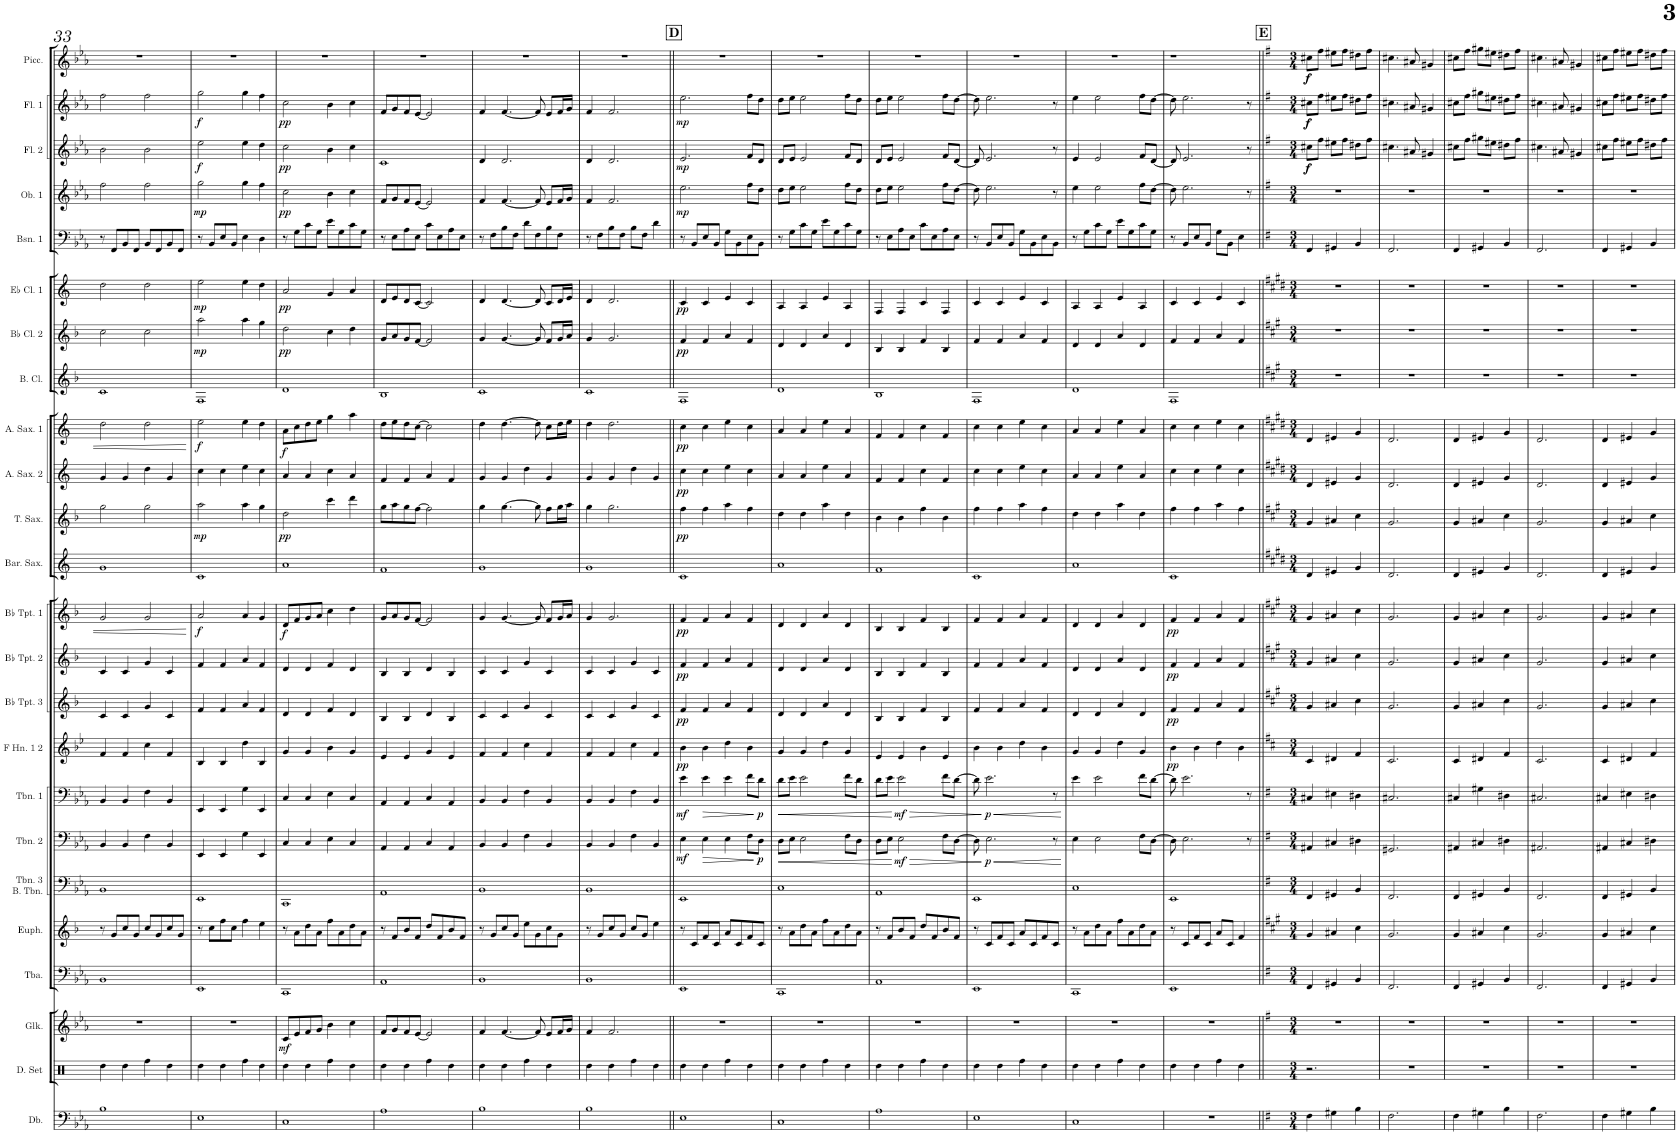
**kern	**kern	**kern	**dynam	**kern	**kern	**kern	**kern	**dynam	**kern	**dynam	**kern	**dynam	**kern	**dynam	**kern	**dynam	**kern	**dynam	**kern	**kern	**dynam	**kern	**dynam	**kern	**dynam	**kern	**kern	**dynam	**kern	**dynam	**kern	**kern	**dynam	**kern	**dynam	**kern	**dynam	**kern	**dynam
*part24	*part23	*part22	*part22	*part21	*part20	*part19	*part18	*part18	*part17	*part17	*part16	*part16	*part15	*part15	*part14	*part14	*part13	*part13	*part12	*part11	*part11	*part10	*part10	*part9	*part9	*part8	*part7	*part7	*part6	*part6	*part5	*part4	*part4	*part3	*part3	*part2	*part2	*part1	*part1
*staff24	*staff23	*staff22	*staff22	*staff21	*staff20	*staff19	*staff18	*staff18	*staff17	*staff17	*staff16	*staff16	*staff15	*staff15	*staff14	*staff14	*staff13	*staff13	*staff12	*staff11	*staff11	*staff10	*staff10	*staff9	*staff9	*staff8	*staff7	*staff7	*staff6	*staff6	*staff5	*staff4	*staff4	*staff3	*staff3	*staff2	*staff2	*staff1	*staff1
*I"Double Bass	*I"Drumset	*I"Glockenspiel	*	*I"Tuba	*I"Euphonium	*I"Trombone 3 &amp; Bass Trombone	*I"Trombone 2	*	*I"Trombone 1	*	*I"F Horn 1 &amp; 2	*	*I"Bb Trumpet 3	*	*I"Bb Trumpet 2	*	*I"Bb Trumpet 1	*	*I"Baritone Saxophone	*I"Tenor Saxophone	*	*I"Alto Saxophone 2	*	*I"Alto Saxophone 1	*	*I"Bass Clarinet	*I"Bb Clarinet 2	*	*I"Eb Clarinet 1	*	*I"Bassoon 1	*I"Oboe 1	*	*I"Flute 2	*	*I"Flute 1	*	*I"Piccolo	*
*I'Db.	*I'D. Set	*I'Glk.	*	*I'Tba.	*I'Euph.	*I'Tbn. 3 B. Tbn.	*I'Tbn. 2	*	*I'Tbn. 1	*	*I'F Hn. 1 2	*	*I'Bb Tpt. 3	*	*I'Bb Tpt. 2	*	*I'Bb Tpt. 1	*	*I'Bar. Sax.	*I'T. Sax.	*	*I'A. Sax. 2	*	*I'A. Sax. 1	*	*I'B. Cl.	*I'Bb Cl. 2	*	*I'Eb Cl. 1	*	*I'Bsn. 1	*I'Ob. 1	*	*I'Fl. 2	*	*I'Fl. 1	*	*I'Picc.	*
!!LO:PB:g=z
*clefF4	*clefX	*clefG2	*	*clefF4	*clefG2	*clefF4	*clefF4	*	*clefF4	*	*clefG2	*	*clefG2	*	*clefG2	*	*clefG2	*	*clefG2	*clefG2	*	*clefG2	*	*clefG2	*	*clefG2	*clefG2	*	*clefG2	*	*clefF4	*clefG2	*	*clefG2	*	*clefG2	*	*clefG2	*
*Trd7c12	*	*Trd-14c-24	*	*	*Trd8c14	*	*	*	*	*	*Trd4c7	*	*Trd1c2	*	*Trd1c2	*	*Trd1c2	*	*Trd12c21	*Trd8c14	*	*Trd5c9	*	*Trd5c9	*	*Trd8c14	*Trd1c2	*	*Trd-2c-3	*	*	*	*	*	*	*	*	*Trd-7c-12	*
*k[b-e-a-]	*k[]	*k[b-e-a-]	*	*k[b-e-a-]	*k[b-]	*k[b-e-a-]	*k[b-e-a-]	*	*k[b-e-a-]	*	*k[b-e-]	*	*k[b-]	*	*k[b-]	*	*k[b-]	*	*k[]	*k[b-]	*	*k[]	*	*k[]	*	*k[b-]	*k[b-]	*	*k[]	*	*k[b-e-a-]	*k[b-e-a-]	*	*k[b-e-a-]	*	*k[b-e-a-]	*	*k[b-e-a-]	*
*M4/4	*M4/4	*M4/4	*	*M4/4	*M4/4	*M4/4	*M4/4	*	*M4/4	*	*M4/4	*	*M4/4	*	*M4/4	*	*M4/4	*	*M4/4	*M4/4	*	*M4/4	*	*M4/4	*	*M4/4	*M4/4	*	*M4/4	*	*M4/4	*M4/4	*	*M4/4	*	*M4/4	*	*M4/4	*
=33	=33	=33	=33	=33	=33	=33	=33	=33	=33	=33	=33	=33	=33	=33	=33	=33	=33	=33	=33	=33	=33	=33	=33	=33	=33	=33	=33	=33	=33	=33	=33	=33	=33	=33	=33	=33	=33	=33	=33
1B-	4Rdd\	1r	.	1BB-	8r	1BB-	4BB-/	.	4BB-/	.	4f/	.	4c/	.	4c/	.	2g/	.	1g	2gg\	.	4g/	.	2dd\	.	1c	2cc\	.	2dd\	.	8r	2ff\	.	2b-\	.	2ff\	.	1r	.
.	.	.	.	.	8g/L	.	.	.	.	.	.	.	.	.	.	.	.	.	.	.	.	.	.	.	.	.	.	.	.	.	8FF/L	.	.	.	.	.	.	.	.
.	4Rdd\	.	.	.	8cc/	.	4BB-/	.	4BB-/	.	4f/	.	4c/	.	4c/	.	.	.	.	.	.	4g/	.	.	.	.	.	.	.	.	8BB-/	.	.	.	.	.	.	.	.
.	.	.	.	.	8g/J	.	.	.	.	.	.	.	.	.	.	.	.	.	.	.	.	.	.	.	.	.	.	.	.	.	8FF/J	.	.	.	.	.	.	.	.
.	4Rff\	.	.	.	8cc/L	.	4F\	.	4F\	.	4cc\	.	4g/	.	4g/	.	2g/	.	.	2gg\	.	4dd\	.	2dd\	.	.	2cc\	.	2dd\	.	8BB-/L	2ff\	.	2b-\	.	2ff\	.	.	.
.	.	.	.	.	8g/	.	.	.	.	.	.	.	.	.	.	.	.	.	.	.	.	.	.	.	.	.	.	.	.	.	8FF/	.	.	.	.	.	.	.	.
.	4Rdd\	.	.	.	8cc/	.	4BB-/	.	4BB-/	.	4f/	.	4c/	.	4c/	.	.	.	.	.	.	4g/	.	.	.	.	.	.	.	.	8BB-/	.	.	.	.	.	.	.	.
.	.	.	.	.	8g/J	.	.	.	.	.	.	.	.	.	.	.	.	.	.	.	.	.	.	.	.	.	.	.	.	.	8FF/J	.	.	.	.	.	.	.	.
=34	=34	=34	=34	=34	=34	=34	=34	=34	=34	=34	=34	=34	=34	=34	=34	=34	=34	=34	=34	=34	=34	=34	=34	=34	=34	=34	=34	=34	=34	=34	=34	=34	=34	=34	=34	=34	=34	=34	=34
!	!	!	!	!	!	!	!	!	!	!	!	!	!	!	!	!	!	!LO:DY:b	!	!	!LO:DY:b	!	!	!	!LO:DY:b	!	!	!LO:DY:b	!	!LO:DY:b	!	!	!LO:DY:b	!	!LO:DY:b	!	!LO:DY:b	!	!
1E-	4Rdd\	1r	.	1EE-	8r	1EE-	4EE-/	.	4EE-/	.	4B-/	.	4f/	.	4f/	.	2a/	f	1c	2aa\	mp	4cc\	.	2ee\	f	1F	2aa\	mp	2ee\	mp	8r	2gg\	mp	2ee-\	f	2gg\	f	1r	.
.	.	.	.	.	8cc\L	.	.	.	.	.	.	.	.	.	.	.	.	.	.	.	.	.	.	.	.	.	.	.	.	.	8BB-/L	.	.	.	.	.	.	.	.
.	4Rdd\	.	.	.	8ff\	.	4EE-/	.	4EE-/	.	4B-/	.	4f/	.	4f/	.	.	.	.	.	.	4cc\	.	.	.	.	.	.	.	.	8E-/	.	.	.	.	.	.	.	.
.	.	.	.	.	8cc\J	.	.	.	.	.	.	.	.	.	.	.	.	.	.	.	.	.	.	.	.	.	.	.	.	.	8BB-/J	.	.	.	.	.	.	.	.
.	4Rff\	.	.	.	4ff\	.	4G\	.	4G\	.	4dd\	.	4a/	.	4a/	.	4a/	.	.	4aa\	.	4ee\	.	4ee\	.	.	4aa\	.	4ee\	.	4E-\	4gg\	.	4ee-\	.	4gg\	.	.	.
.	4Rdd\	.	.	.	4ee\	.	4EE-/	.	4EE-/	.	4B-/	.	4f/	.	4f/	.	4g/	.	.	4gg\	.	4cc\	.	4dd\	.	.	4gg\	.	4dd\	.	4D\	4ff\	.	4dd\	.	4ff\	.	.	.
=35	=35	=35	=35	=35	=35	=35	=35	=35	=35	=35	=35	=35	=35	=35	=35	=35	=35	=35	=35	=35	=35	=35	=35	=35	=35	=35	=35	=35	=35	=35	=35	=35	=35	=35	=35	=35	=35	=35	=35
!	!	!	!LO:DY:b	!	!	!	!	!	!	!	!	!	!	!	!	!	!	!LO:DY:b	!	!	!LO:DY:b	!	!	!	!LO:DY:b	!	!	!LO:DY:b	!	!LO:DY:b	!	!	!LO:DY:b	!	!LO:DY:b	!	!LO:DY:b	!	!
1C	4Rdd\	8c/L	mf	1CC	8r	1CC	4C/	.	4C/	.	4g/	.	4d/	.	4d/	.	8d/L	f	1a	2dd\	pp	4a/	.	8a\L	f	1d	2dd\	pp	2a/	pp	8r	2cc\	pp	2cc\	pp	2cc\	pp	1r	.
.	.	8e-/	.	.	8a\L	.	.	.	.	.	.	.	.	.	.	.	8f/	.	.	.	.	.	.	8cc\	.	.	.	.	.	.	8G\L	.	.	.	.	.	.	.	.
.	4Rdd\	8f/	.	.	8dd\	.	4C/	.	4C/	.	4g/	.	4d/	.	4d/	.	8g/	.	.	.	.	4a/	.	8dd\	.	.	.	.	.	.	8c\	.	.	.	.	.	.	.	.
.	.	8g/J	.	.	8a\J	.	.	.	.	.	.	.	.	.	.	.	8a/J	.	.	.	.	.	.	8ee\J	.	.	.	.	.	.	8G\J	.	.	.	.	.	.	.	.
.	4Rff\	4b-\	.	.	8ff\L	.	4E-\	.	4E-\	.	4b-\	.	4f/	.	4f/	.	4cc\	.	.	4ccc\	.	4cc\	.	4gg\	.	.	4cc\	.	4g/	.	8e-\L	4b-\	.	4b-\	.	4b-\	.	.	.
.	.	.	.	.	8a\	.	.	.	.	.	.	.	.	.	.	.	.	.	.	.	.	.	.	.	.	.	.	.	.	.	8G\	.	.	.	.	.	.	.	.
.	4Rdd\	4cc\	.	.	8dd\	.	4C/	.	4C/	.	4g/	.	4d/	.	4d/	.	4dd\	.	.	4ddd\	.	4a/	.	4aa\	.	.	4dd\	.	4a/	.	8c\	4cc\	.	4cc\	.	4cc\	.	.	.
.	.	.	.	.	8a\J	.	.	.	.	.	.	.	.	.	.	.	.	.	.	.	.	.	.	.	.	.	.	.	.	.	8G\J	.	.	.	.	.	.	.	.
=36	=36	=36	=36	=36	=36	=36	=36	=36	=36	=36	=36	=36	=36	=36	=36	=36	=36	=36	=36	=36	=36	=36	=36	=36	=36	=36	=36	=36	=36	=36	=36	=36	=36	=36	=36	=36	=36	=36	=36
1A-	4Rdd\	8f/L	.	1AA-	8r	1AA-	4AA-/	.	4AA-/	.	4e-/	.	4B-/	.	4B-/	.	8g/L	.	1f	8gg\L	.	4f/	.	8dd\L	.	1B-	8g/L	.	8d/L	.	8r	8f/L	.	1c	.	8f/L	.	1r	.
.	.	8g/	.	.	8f/L	.	.	.	.	.	.	.	.	.	.	.	8a/	.	.	8aa\	.	.	.	8ee\	.	.	8a/	.	8e/	.	8E-\L	8g/	.	.	.	8g/	.	.	.
.	4Rdd\	8f/	.	.	8b-/	.	4AA-/	.	4AA-/	.	4e-/	.	4B-/	.	4B-/	.	8g/	.	.	8gg\	.	4f/	.	8dd\	.	.	8g/	.	8d/	.	8A-\	8f/	.	.	.	8f/	.	.	.
.	.	[8e-/J	.	.	8f/J	.	.	.	.	.	.	.	.	.	.	.	[8f/J	.	.	[8ff\J	.	.	.	[8cc\J	.	.	[8f/J	.	[8c/J	.	8E-\J	[8e-/J	.	.	.	[8e-/J	.	.	.
.	4Rff\	2e-/]	.	.	8dd/L	.	4C/	.	4C/	.	4g/	.	4d/	.	4d/	.	2f/]	.	.	2ff\]	.	4a/	.	2cc\]	.	.	2f/]	.	2c/]	.	8c\L	2e-/]	.	.	.	2e-/]	.	.	.
.	.	.	.	.	8f/	.	.	.	.	.	.	.	.	.	.	.	.	.	.	.	.	.	.	.	.	.	.	.	.	.	8E-\	.	.	.	.	.	.	.	.
.	4Rdd\	.	.	.	8b-/	.	4AA-/	.	4AA-/	.	4e-/	.	4B-/	.	4B-/	.	.	.	.	.	.	4f/	.	.	.	.	.	.	.	.	8A-\	.	.	.	.	.	.	.	.
.	.	.	.	.	8f/J	.	.	.	.	.	.	.	.	.	.	.	.	.	.	.	.	.	.	.	.	.	.	.	.	.	8E-\J	.	.	.	.	.	.	.	.
=37	=37	=37	=37	=37	=37	=37	=37	=37	=37	=37	=37	=37	=37	=37	=37	=37	=37	=37	=37	=37	=37	=37	=37	=37	=37	=37	=37	=37	=37	=37	=37	=37	=37	=37	=37	=37	=37	=37	=37
1B-	4Rdd\	4f/	.	1BB-	8r	1BB-	4BB-/	.	4BB-/	.	4f/	.	4c/	.	4c/	.	4g/	.	1g	4gg\	.	4g/	.	4dd\	.	1c	4g/	.	4d/	.	8r	4f/	.	4d/	.	4f/	.	1r	.
.	.	.	.	.	8g/L	.	.	.	.	.	.	.	.	.	.	.	.	.	.	.	.	.	.	.	.	.	.	.	.	.	8F\L	.	.	.	.	.	.	.	.
.	4Rdd\	[4.f/	.	.	8cc/	.	4BB-/	.	4BB-/	.	4f/	.	4c/	.	4c/	.	[4.g/	.	.	[4.gg\	.	4g/	.	[4.dd\	.	.	[4.g/	.	[4.d/	.	8B-\	[4.f/	.	2.d/	.	[4.f/	.	.	.
.	.	.	.	.	8g/J	.	.	.	.	.	.	.	.	.	.	.	.	.	.	.	.	.	.	.	.	.	.	.	.	.	8F\J	.	.	.	.	.	.	.	.
.	4Rff\	.	.	.	8ee\L	.	4F\	.	4F\	.	4cc\	.	4g/	.	4g/	.	.	.	.	.	.	4dd\	.	.	.	.	.	.	.	.	8d\L	.	.	.	.	.	.	.	.
.	.	8f/]	.	.	8g\	.	.	.	.	.	.	.	.	.	.	.	8g/]	.	.	8gg\]	.	.	.	8dd\]	.	.	8g/]	.	8d/]	.	8F\	8f/]	.	.	.	8f/]	.	.	.
.	4Rdd\	8e-/L	.	.	8cc\	.	4BB-/	.	4BB-/	.	4f/	.	4c/	.	4c/	.	8f/L	.	.	8ff\L	.	4g/	.	8cc\L	.	.	8f/L	.	8c/L	.	8B-\	8e-/L	.	.	.	8e-/L	.	.	.
.	.	16f/L	.	.	8g\J	.	.	.	.	.	.	.	.	.	.	.	16g/L	.	.	16gg\L	.	.	.	16dd\L	.	.	16g/L	.	16d/L	.	8F\J	16f/L	.	.	.	16f/L	.	.	.
.	.	16g/JJ	.	.	.	.	.	.	.	.	.	.	.	.	.	.	16a/JJ	.	.	16aa\JJ	.	.	.	16ee\JJ	.	.	16a/JJ	.	16e/JJ	.	.	16g/JJ	.	.	.	16g/JJ	.	.	.
=38	=38	=38	=38	=38	=38	=38	=38	=38	=38	=38	=38	=38	=38	=38	=38	=38	=38	=38	=38	=38	=38	=38	=38	=38	=38	=38	=38	=38	=38	=38	=38	=38	=38	=38	=38	=38	=38	=38	=38
1B-	4Rdd\	4f/	.	1BB-	8r	1BB-	4BB-/	.	4BB-/	.	4f/	.	4c/	.	4c/	.	4g/	.	1g	4gg\	.	4g/	.	4dd\	.	1c	4g/	.	4d/	.	8r	4f/	.	4d/	.	4f/	.	1r	.
.	.	.	.	.	8g/L	.	.	.	.	.	.	.	.	.	.	.	.	.	.	.	.	.	.	.	.	.	.	.	.	.	8F\L	.	.	.	.	.	.	.	.
.	4Rdd\	2.f/	.	.	8cc/	.	4BB-/	.	4BB-/	.	4f/	.	4c/	.	4c/	.	2.g/	.	.	2.gg\	.	4g/	.	2.dd\	.	.	2.g/	.	2.d/	.	8B-\	2.f/	.	2.d/	.	2.f/	.	.	.
.	.	.	.	.	8g/J	.	.	.	.	.	.	.	.	.	.	.	.	.	.	.	.	.	.	.	.	.	.	.	.	.	8F\J	.	.	.	.	.	.	.	.
.	4Rff\	.	.	.	8cc/L	.	4F\	.	4F\	.	4cc\	.	4g/	.	4g/	.	.	.	.	.	.	4dd\	.	.	.	.	.	.	.	.	8B-\L	.	.	.	.	.	.	.	.
.	.	.	.	.	8g/J	.	.	.	.	.	.	.	.	.	.	.	.	.	.	.	.	.	.	.	.	.	.	.	.	.	8F\J	.	.	.	.	.	.	.	.
.	4Rdd\	.	.	.	4ee\	.	4BB-/	.	4BB-/	.	4f/	.	4c/	.	4c/	.	.	.	.	.	.	4g/	.	.	.	.	.	.	.	.	4d\	.	.	.	.	.	.	.	.
!!LO:REH:place=s1:a:B:cj:fs=14:t=D
=39||	=39||	=39||	=39||	=39||	=39||	=39||	=39||	=39||	=39||	=39||	=39||	=39||	=39||	=39||	=39||	=39||	=39||	=39||	=39||	=39||	=39||	=39||	=39||	=39||	=39||	=39||	=39||	=39||	=39||	=39||	=39||	=39||	=39||	=39||	=39||	=39||	=39||	=39||	=39||
!	!	!	!	!	!	!	!	!LO:DY:b	!	!LO:DY:b	!	!LO:DY:b	!	!LO:DY:b	!	!LO:DY:b	!	!LO:DY:b	!	!	!LO:DY:b	!	!LO:DY:b	!	!LO:DY:b	!	!	!LO:DY:b	!	!LO:DY:b	!	!	!LO:DY:b	!	!LO:DY:b	!	!LO:DY:b	!	!
1E-	4Rdd\	1r	.	1EE-	8r	1EE-	4E-\	mf	4e-\	mf	4b-\	pp	4f/	pp	4f/	pp	4f/	pp	1c	4ff\	pp	4cc\	pp	4cc\	pp	1F	4f/	pp	4c/	pp	8r	2.ee-\	mp	2.e-/	mp	2.ee-\	mp	1r	.
.	.	.	.	.	8c/L	.	.	.	.	.	.	.	.	.	.	.	.	.	.	.	.	.	.	.	.	.	.	.	.	.	8BB-/L	.	.	.	.	.	.	.	.
!	!	!	!	!	!	!	!	!LO:HP:b	!	!LO:HP:b	!	!	!	!	!	!	!	!	!	!	!	!	!	!	!	!	!	!	!	!	!	!	!	!	!	!	!	!	!
.	4Rdd\	.	.	.	8f/	.	4E-\	>	4e-\	>	4b-\	.	4f/	.	4f/	.	4f/	.	.	4ff\	.	4cc\	.	4cc\	.	.	4f/	.	4c/	.	8E-/	.	.	.	.	.	.	.	.
.	.	.	.	.	8c/J	.	.	.	.	.	.	.	.	.	.	.	.	.	.	.	.	.	.	.	.	.	.	.	.	.	8BB-/J	.	.	.	.	.	.	.	.
.	4Rff\	.	.	.	8a/L	.	4E-\	.	4e-\	.	4dd\	.	4a/	.	4a/	.	4a/	.	.	4aa\	.	4ee\	.	4ee\	.	.	4a/	.	4e/	.	8G\L	.	.	.	.	.	.	.	.
.	.	.	.	.	8c/	.	.	.	.	.	.	.	.	.	.	.	.	.	.	.	.	.	.	.	.	.	.	.	.	.	8BB-\	.	.	.	.	.	.	.	.
.	4Rdd\	.	.	.	8f/	.	8F\L	.	8f\L	.	4b-\	.	4f/	.	4f/	.	4f/	.	.	4ff\	.	4cc\	.	4cc\	.	.	4f/	.	4c/	.	8E-\	8ff\L	.	8f/L	.	8ff\L	.	.	.
!	!	!	!	!	!	!	!	!LO:DY:n=1:b	!	!LO:DY:n=1:b	!	!	!	!	!	!	!	!	!	!	!	!	!	!	!	!	!	!	!	!	!	!	!	!	!	!	!	!	!
.	.	.	.	.	8c/J	.	8D\J	] p	8d\J	] p	.	.	.	.	.	.	.	.	.	.	.	.	.	.	.	.	.	.	.	.	8BB-\J	8dd\J	.	8d/J	.	8dd\J	.	.	.
=40	=40	=40	=40	=40	=40	=40	=40	=40	=40	=40	=40	=40	=40	=40	=40	=40	=40	=40	=40	=40	=40	=40	=40	=40	=40	=40	=40	=40	=40	=40	=40	=40	=40	=40	=40	=40	=40	=40	=40
!	!	!	!	!	!	!	!	!LO:HP:b	!	!LO:HP:b	!	!	!	!	!	!	!	!	!	!	!	!	!	!	!	!	!	!	!	!	!	!	!	!	!	!	!	!	!
1C	4Rdd\	1r	.	1CC	8r	1C	8D\L	<	8d\L	<	4g/	.	4d/	.	4d/	.	4d/	.	1a	4dd\	.	4a/	.	4a/	.	1d	4d/	.	4A/	.	8r	8dd\L	.	8d/L	.	8dd\L	.	1r	.
.	.	.	.	.	8a\L	.	8E-\J	.	8e-\J	.	.	.	.	.	.	.	.	.	.	.	.	.	.	.	.	.	.	.	.	.	8G\L	8ee-\J	.	8e-/J	.	8ee-\J	.	.	.
.	4Rdd\	.	.	.	8dd\	.	2E-\	.	2e-\	.	4g/	.	4d/	.	4d/	.	4d/	.	.	4dd\	.	4a/	.	4a/	.	.	4d/	.	4A/	.	8c\	2ee-\	.	2e-/	.	2ee-\	.	.	.
.	.	.	.	.	8a\J	.	.	.	.	.	.	.	.	.	.	.	.	.	.	.	.	.	.	.	.	.	.	.	.	.	8G\J	.	.	.	.	.	.	.	.
.	4Rff\	.	.	.	8ff\L	.	.	.	.	.	4dd\	.	4a/	.	4a/	.	4a/	.	.	4aa\	.	4ee\	.	4ee\	.	.	4a/	.	4e/	.	8e-\L	.	.	.	.	.	.	.	.
.	.	.	.	.	8a\	.	.	.	.	.	.	.	.	.	.	.	.	.	.	.	.	.	.	.	.	.	.	.	.	.	8G\	.	.	.	.	.	.	.	.
.	4Rdd\	.	.	.	8dd\	.	8F\L	.	8f\L	.	4g/	.	4d/	.	4d/	.	4d/	.	.	4dd\	.	4a/	.	4a/	.	.	4d/	.	4A/	.	8c\	8ff\L	.	8f/L	.	8ff\L	.	.	.
.	.	.	.	.	8a\J	.	8D\J	.	8d\J	.	.	.	.	.	.	.	.	.	.	.	.	.	.	.	.	.	.	.	.	.	8G\J	8dd\J	.	8d/J	.	8dd\J	.	.	.
=41	=41	=41	=41	=41	=41	=41	=41	=41	=41	=41	=41	=41	=41	=41	=41	=41	=41	=41	=41	=41	=41	=41	=41	=41	=41	=41	=41	=41	=41	=41	=41	=41	=41	=41	=41	=41	=41	=41	=41
1A-	4Rdd\	1r	.	1AA-	8r	1AA-	8D\L	.	8d\L	.	4e-/	.	4B-/	.	4B-/	.	4B-/	.	1f	4b-\	.	4f/	.	4f/	.	1B-	4B-/	.	4F/	.	8r	8dd\L	.	8d/L	.	8dd\L	.	1r	.
.	.	.	.	.	8f/L	.	8E-\J	.	8e-\J	.	.	.	.	.	.	.	.	.	.	.	.	.	.	.	.	.	.	.	.	.	8E-\L	8ee-\J	.	8e-/J	.	8ee-\J	.	.	.
!	!	!	!	!	!	!	!	!LO:HP:n=1:b	!	!LO:HP:n=1:b	!	!	!	!	!	!	!	!	!	!	!	!	!	!	!	!	!	!	!	!	!	!	!	!	!	!	!	!	!
!	!	!	!	!	!	!	!	!LO:DY:n=1:b	!	!LO:DY:n=1:b	!	!	!	!	!	!	!	!	!	!	!	!	!	!	!	!	!	!	!	!	!	!	!	!	!	!	!	!	!
.	4Rdd\	.	.	.	8b-/	.	2E-\	[ > mf	2e-\	[ > mf	4e-/	.	4B-/	.	4B-/	.	4B-/	.	.	4b-\	.	4f/	.	4f/	.	.	4B-/	.	4F/	.	8A-\	2ee-\	.	2e-/	.	2ee-\	.	.	.
.	.	.	.	.	8f/J	.	.	.	.	.	.	.	.	.	.	.	.	.	.	.	.	.	.	.	.	.	.	.	.	.	8E-\J	.	.	.	.	.	.	.	.
.	4Rff\	.	.	.	8dd/L	.	.	.	.	.	4b-\	.	4f/	.	4f/	.	4f/	.	.	4ff\	.	4cc\	.	4cc\	.	.	4f/	.	4c/	.	8c\L	.	.	.	.	.	.	.	.
.	.	.	.	.	8f/	.	.	.	.	.	.	.	.	.	.	.	.	.	.	.	.	.	.	.	.	.	.	.	.	.	8E-\	.	.	.	.	.	.	.	.
.	4Rdd\	.	.	.	8b-/	.	8F\L	.	8f\L	.	4e-/	.	4B-/	.	4B-/	.	4B-/	.	.	4b-\	.	4f/	.	4f/	.	.	4B-/	.	4F/	.	8A-\	8ff\L	.	8f/L	.	8ff\L	.	.	.
.	.	.	.	.	8f/J	.	[8D\J	.	[8d\J	.	.	.	.	.	.	.	.	.	.	.	.	.	.	.	.	.	.	.	.	.	8E-\J	[8dd\J	.	[8d/J	.	[8dd\J	.	.	.
=42	=42	=42	=42	=42	=42	=42	=42	=42	=42	=42	=42	=42	=42	=42	=42	=42	=42	=42	=42	=42	=42	=42	=42	=42	=42	=42	=42	=42	=42	=42	=42	=42	=42	=42	=42	=42	=42	=42	=42
1E-	4Rdd\	1r	.	1EE-	8r	1EE-	8D\]	.	8d\]	.	4b-\	.	4f/	.	4f/	.	4f/	.	1c	4ff\	.	4cc\	.	4cc\	.	1F	4f/	.	4c/	.	8r	8dd\]	.	8d/]	.	8dd\]	.	1r	.
!	!	!	!	!	!	!	!	!LO:HP:n=1:b	!	!LO:HP:n=1:b	!	!	!	!	!	!	!	!	!	!	!	!	!	!	!	!	!	!	!	!	!	!	!	!	!	!	!	!	!
!	!	!	!	!	!	!	!	!LO:DY:n=1:b	!	!LO:DY:n=1:b	!	!	!	!	!	!	!	!	!	!	!	!	!	!	!	!	!	!	!	!	!	!	!	!	!	!	!	!	!
.	.	.	.	.	8c/L	.	2.E-\	] < p	2.e-\	] < p	.	.	.	.	.	.	.	.	.	.	.	.	.	.	.	.	.	.	.	.	8BB-/L	2.ee-\	.	2.e-/	.	2.ee-\	.	.	.
.	4Rdd\	.	.	.	8f/	.	.	.	.	.	4b-\	.	4f/	.	4f/	.	4f/	.	.	4ff\	.	4cc\	.	4cc\	.	.	4f/	.	4c/	.	8E-/	.	.	.	.	.	.	.	.
.	.	.	.	.	8c/J	.	.	.	.	.	.	.	.	.	.	.	.	.	.	.	.	.	.	.	.	.	.	.	.	.	8BB-/J	.	.	.	.	.	.	.	.
.	4Rff\	.	.	.	8a/L	.	.	.	.	.	4dd\	.	4a/	.	4a/	.	4a/	.	.	4aa\	.	4ee\	.	4ee\	.	.	4a/	.	4e/	.	8G\L	.	.	.	.	.	.	.	.
.	.	.	.	.	8c/	.	.	.	.	.	.	.	.	.	.	.	.	.	.	.	.	.	.	.	.	.	.	.	.	.	8BB-\	.	.	.	.	.	.	.	.
.	4Rdd\	.	.	.	8f/	.	.	.	.	.	4b-\	.	4f/	.	4f/	.	4f/	.	.	4ff\	.	4cc\	.	4cc\	.	.	4f/	.	4c/	.	8E-\	.	.	.	.	.	.	.	.
.	.	.	.	.	8c/J	.	8r	.	8r	.	.	.	.	.	.	.	.	.	.	.	.	.	.	.	.	.	.	.	.	.	8BB-\J	8r	.	8r	.	8r	.	.	.
.	.	.	.	.	.	.	.	[	.	[	.	.	.	.	.	.	.	.	.	.	.	.	.	.	.	.	.	.	.	.	.	.	.	.	.	.	.	.	.
=43	=43	=43	=43	=43	=43	=43	=43	=43	=43	=43	=43	=43	=43	=43	=43	=43	=43	=43	=43	=43	=43	=43	=43	=43	=43	=43	=43	=43	=43	=43	=43	=43	=43	=43	=43	=43	=43	=43	=43
1C	4Rdd\	1r	.	1CC	8r	1C	4E-\	.	4e-\	.	4g/	.	4d/	.	4d/	.	4d/	.	1a	4dd\	.	4a/	.	4a/	.	1d	4d/	.	4A/	.	8r	4ee-\	.	4e-/	.	4ee-\	.	1r	.
.	.	.	.	.	8a\L	.	.	.	.	.	.	.	.	.	.	.	.	.	.	.	.	.	.	.	.	.	.	.	.	.	8G\L	.	.	.	.	.	.	.	.
.	4Rdd\	.	.	.	8dd\	.	2E-\	.	2e-\	.	4g/	.	4d/	.	4d/	.	4d/	.	.	4dd\	.	4a/	.	4a/	.	.	4d/	.	4A/	.	8c\	2ee-\	.	2e-/	.	2ee-\	.	.	.
.	.	.	.	.	8a\J	.	.	.	.	.	.	.	.	.	.	.	.	.	.	.	.	.	.	.	.	.	.	.	.	.	8G\J	.	.	.	.	.	.	.	.
.	4Rff\	.	.	.	8ff\L	.	.	.	.	.	4dd\	.	4a/	.	4a/	.	4a/	.	.	4aa\	.	4ee\	.	4ee\	.	.	4a/	.	4e/	.	8e-\L	.	.	.	.	.	.	.	.
.	.	.	.	.	8a\	.	.	.	.	.	.	.	.	.	.	.	.	.	.	.	.	.	.	.	.	.	.	.	.	.	8G\	.	.	.	.	.	.	.	.
.	4Rdd\	.	.	.	8dd\	.	8F\L	.	8f\L	.	4g/	.	4d/	.	4d/	.	4d/	.	.	4dd\	.	4a/	.	4a/	.	.	4d/	.	4A/	.	8c\	8ff\L	.	8f/L	.	8ff\L	.	.	.
.	.	.	.	.	8a\J	.	[8D\J	.	[8d\J	.	.	.	.	.	.	.	.	.	.	.	.	.	.	.	.	.	.	.	.	.	8G\J	[8dd\J	.	[8d/J	.	[8dd\J	.	.	.
=44	=44	=44	=44	=44	=44	=44	=44	=44	=44	=44	=44	=44	=44	=44	=44	=44	=44	=44	=44	=44	=44	=44	=44	=44	=44	=44	=44	=44	=44	=44	=44	=44	=44	=44	=44	=44	=44	=44	=44
!	!	!	!	!	!	!	!	!	!	!	!	!LO:DY:b	!	!LO:DY:b	!	!LO:DY:b	!	!LO:DY:b	!	!	!	!	!	!	!	!	!	!	!	!	!	!	!	!	!	!	!	!	!
1r	4Rdd\	1r	.	1EE-	8r	1EE-	8D\]	.	8d\]	.	4b-\	pp	4f/	pp	4f/	pp	4f/	pp	1c	4ff\	.	4cc\	.	4cc\	.	1F	4f/	.	4c/	.	8r	8dd\]	.	8d/]	.	8dd\]	.	1r	.
.	.	.	.	.	8c/L	.	2.E-\	.	2.e-\	.	.	.	.	.	.	.	.	.	.	.	.	.	.	.	.	.	.	.	.	.	8BB-/L	2.ee-\	.	2.e-/	.	2.ee-\	.	.	.
.	4Rdd\	.	.	.	8f/	.	.	.	.	.	4b-\	.	4f/	.	4f/	.	4f/	.	.	4ff\	.	4cc\	.	4cc\	.	.	4f/	.	4c/	.	8E-/	.	.	.	.	.	.	.	.
.	.	.	.	.	8c/J	.	.	.	.	.	.	.	.	.	.	.	.	.	.	.	.	.	.	.	.	.	.	.	.	.	8BB-/J	.	.	.	.	.	.	.	.
.	4Rff\	.	.	.	8a/L	.	.	.	.	.	4dd\	.	4a/	.	4a/	.	4a/	.	.	4aa\	.	4ee\	.	4ee\	.	.	4a/	.	4e/	.	8G\L	.	.	.	.	.	.	.	.
.	.	.	.	.	8c/J	.	.	.	.	.	.	.	.	.	.	.	.	.	.	.	.	.	.	.	.	.	.	.	.	.	8BB-\J	.	.	.	.	.	.	.	.
.	4Rdd\	.	.	.	4f/	.	.	.	.	.	4b-\	.	4f/	.	4f/	.	4f/	.	.	4ff\	.	4cc\	.	4cc\	.	.	4f/	.	4c/	.	4E-\	.	.	.	.	.	.	.	.
.	.	.	.	.	.	.	8r	.	8r	.	.	.	.	.	.	.	.	.	.	.	.	.	.	.	.	.	.	.	.	.	.	8r	.	8r	.	8r	.	.	.
!!LO:REH:place=s1:a:B:cj:fs=14:t=E
=45||	=45||	=45||	=45||	=45||	=45||	=45||	=45||	=45||	=45||	=45||	=45||	=45||	=45||	=45||	=45||	=45||	=45||	=45||	=45||	=45||	=45||	=45||	=45||	=45||	=45||	=45||	=45||	=45||	=45||	=45||	=45||	=45||	=45||	=45||	=45||	=45||	=45||	=45||	=45||
*k[f#]	*	*k[f#]	*	*k[f#]	*k[f#c#g#]	*k[f#]	*k[f#]	*	*k[f#]	*	*k[f#c#]	*	*k[f#c#g#]	*	*k[f#c#g#]	*	*k[f#c#g#]	*	*k[f#c#g#d#]	*k[f#c#g#]	*	*k[f#c#g#d#]	*	*k[f#c#g#d#]	*	*k[f#c#g#]	*k[f#c#g#]	*	*k[f#c#g#d#]	*	*k[f#]	*k[f#]	*	*k[f#]	*	*k[f#]	*	*k[f#]	*
*M3/4	*M3/4	*M3/4	*	*M3/4	*M3/4	*M3/4	*M3/4	*	*M3/4	*	*M3/4	*	*M3/4	*	*M3/4	*	*M3/4	*	*M3/4	*M3/4	*	*M3/4	*	*M3/4	*	*M3/4	*M3/4	*	*M3/4	*	*M3/4	*M3/4	*	*M3/4	*	*M3/4	*	*M3/4	*
!	!	!	!	!	!	!	!	!	!	!	!	!	!	!	!	!	!	!	!	!	!	!	!	!	!	!	!	!	!	!	!	!	!	!	!LO:DY:b	!	!	!	!
!	!	!	!	!	!	!	!	!	!	!	!	!	!	!	!	!	!	!	!	!	!	!	!	!	!	!	!	!	!	!	!	!	!	!	!LO:DY:n=1:b	!	!LO:DY:b	!	!
!	!	!	!	!	!	!	!	!	!	!	!	!	!	!	!	!	!	!	!	!	!	!	!	!	!	!	!	!	!	!	!	!	!	!	!	!	!LO:DY:n=1:b	!	!LO:DY:b
!	!	!	!	!	!	!	!	!	!	!	!	!	!	!	!	!	!	!	!	!	!	!	!	!	!	!	!	!	!	!	!	!	!	!	!	!	!	!	!LO:DY:n=1:b
4F#\	2.r	2.r	.	4FF#/	4g#/	4FF#/	4AA#X/	.	4C#X/	.	4c#/	.	4g#/	.	4g#/	.	4g#/	.	4d#/	4g#/	.	4d#/	.	4d#/	.	2.r	2.r	.	2.r	.	4FF#/	2.r	.	8cc#X\L	f f	8cc#X\L	f f	8cc#X\L	f f
.	.	.	.	.	.	.	.	.	.	.	.	.	.	.	.	.	.	.	.	.	.	.	.	.	.	.	.	.	.	.	.	.	.	8ff#\J	.	8ff#\J	.	8ff#\J	.
4G#X\	.	.	.	4GG#X/	4a#X/	4GG#X/	4C#X/	.	4E#X\	.	4d#X/	.	4a#X/	.	4a#X/	.	4a#X/	.	4e#X/	4a#X/	.	4e#X/	.	4e#X/	.	.	.	.	.	.	4GG#X/	.	.	8ee#X\L	.	8ee#X\L	.	8ee#X\L	.
.	.	.	.	.	.	.	.	.	.	.	.	.	.	.	.	.	.	.	.	.	.	.	.	.	.	.	.	.	.	.	.	.	.	8ff#\J	.	8ff#\J	.	8ff#\J	.
4B\	.	.	.	4BB/	4cc#\	4BB/	4D#X\	.	4D#X\	.	4f#/	.	4cc#\	.	4cc#\	.	4cc#\	.	4g#/	4cc#\	.	4g#/	.	4g#/	.	.	.	.	.	.	4BB/	.	.	8dd#X\L	.	8dd#X\L	.	8dd#X\L	.
.	.	.	.	.	.	.	.	.	.	.	.	.	.	.	.	.	.	.	.	.	.	.	.	.	.	.	.	.	.	.	.	.	.	8ff#\J	.	8ff#\J	.	8ff#\J	.
=46	=46	=46	=46	=46	=46	=46	=46	=46	=46	=46	=46	=46	=46	=46	=46	=46	=46	=46	=46	=46	=46	=46	=46	=46	=46	=46	=46	=46	=46	=46	=46	=46	=46	=46	=46	=46	=46	=46	=46
2.F#\	2.r	2.r	.	2.FF#/	2.g#/	2.FF#/	2.GG#X/	.	2.C#X/	.	2.c#/	.	2.g#/	.	2.g#/	.	2.g#/	.	2.d#/	2.g#/	.	2.d#/	.	2.d#/	.	2.r	2.r	.	2.r	.	2.FF#/	2.r	.	4.cc#X\	.	4.cc#X\	.	4.cc#X\	.
.	.	.	.	.	.	.	.	.	.	.	.	.	.	.	.	.	.	.	.	.	.	.	.	.	.	.	.	.	.	.	.	.	.	8a#X/	.	8a#X/	.	8a#X/	.
.	.	.	.	.	.	.	.	.	.	.	.	.	.	.	.	.	.	.	.	.	.	.	.	.	.	.	.	.	.	.	.	.	.	4g#X/	.	4g#X/	.	4g#X/	.
=47	=47	=47	=47	=47	=47	=47	=47	=47	=47	=47	=47	=47	=47	=47	=47	=47	=47	=47	=47	=47	=47	=47	=47	=47	=47	=47	=47	=47	=47	=47	=47	=47	=47	=47	=47	=47	=47	=47	=47
4F#\	2.r	2.r	.	4FF#/	4g#/	4FF#/	4AA#X/	.	4C#X/	.	4c#/	.	4g#/	.	4g#/	.	4g#/	.	4d#/	4g#/	.	4d#/	.	4d#/	.	2.r	2.r	.	2.r	.	4FF#/	2.r	.	8cc#X\L	.	8cc#X\L	.	8cc#X\L	.
.	.	.	.	.	.	.	.	.	.	.	.	.	.	.	.	.	.	.	.	.	.	.	.	.	.	.	.	.	.	.	.	.	.	8ff#\J	.	8ff#\J	.	8ff#\J	.
4G#X\	.	.	.	4GG#X/	4a#X/	4GG#X/	4C#X/	.	4G#X\	.	4d#X/	.	4a#X/	.	4a#X/	.	4a#X/	.	4e#X/	4a#X/	.	4e#X/	.	4e#X/	.	.	.	.	.	.	4GG#X/	.	.	8gg#X\L	.	8gg#X\L	.	8gg#X\L	.
.	.	.	.	.	.	.	.	.	.	.	.	.	.	.	.	.	.	.	.	.	.	.	.	.	.	.	.	.	.	.	.	.	.	8ee#X\J	.	8ee#X\J	.	8ee#X\J	.
4B\	.	.	.	4BB/	4cc#\	4BB/	4D#X\	.	4D#X\	.	4f#/	.	4cc#\	.	4cc#\	.	4cc#\	.	4g#/	4cc#\	.	4g#/	.	4g#/	.	.	.	.	.	.	4BB/	.	.	8dd#X\L	.	8dd#X\L	.	8dd#X\L	.
.	.	.	.	.	.	.	.	.	.	.	.	.	.	.	.	.	.	.	.	.	.	.	.	.	.	.	.	.	.	.	.	.	.	8ff#\J	.	8ff#\J	.	8ff#\J	.
=48	=48	=48	=48	=48	=48	=48	=48	=48	=48	=48	=48	=48	=48	=48	=48	=48	=48	=48	=48	=48	=48	=48	=48	=48	=48	=48	=48	=48	=48	=48	=48	=48	=48	=48	=48	=48	=48	=48	=48
2.F#\	2.r	2.r	.	2.FF#/	2.g#/	2.FF#/	2.AA#X/	.	2.C#X/	.	2.c#/	.	2.g#/	.	2.g#/	.	2.g#/	.	2.d#/	2.g#/	.	2.d#/	.	2.d#/	.	2.r	2.r	.	2.r	.	2.FF#/	2.r	.	4.cc#X\	.	4.cc#X\	.	4.cc#X\	.
.	.	.	.	.	.	.	.	.	.	.	.	.	.	.	.	.	.	.	.	.	.	.	.	.	.	.	.	.	.	.	.	.	.	8a#X/	.	8a#X/	.	8a#X/	.
.	.	.	.	.	.	.	.	.	.	.	.	.	.	.	.	.	.	.	.	.	.	.	.	.	.	.	.	.	.	.	.	.	.	4g#X/	.	4g#X/	.	4g#X/	.
=49	=49	=49	=49	=49	=49	=49	=49	=49	=49	=49	=49	=49	=49	=49	=49	=49	=49	=49	=49	=49	=49	=49	=49	=49	=49	=49	=49	=49	=49	=49	=49	=49	=49	=49	=49	=49	=49	=49	=49
4F#\	2.r	2.r	.	4FF#/	4g#/	4FF#/	4AA#X/	.	4C#X/	.	4c#/	.	4g#/	.	4g#/	.	4g#/	.	4d#/	4g#/	.	4d#/	.	4d#/	.	2.r	2.r	.	2.r	.	4FF#/	2.r	.	8cc#X\L	.	8cc#X\L	.	8cc#X\L	.
.	.	.	.	.	.	.	.	.	.	.	.	.	.	.	.	.	.	.	.	.	.	.	.	.	.	.	.	.	.	.	.	.	.	8ff#\J	.	8ff#\J	.	8ff#\J	.
4G#X\	.	.	.	4GG#X/	4a#X/	4GG#X/	4C#X/	.	4E#X\	.	4d#X/	.	4a#X/	.	4a#X/	.	4a#X/	.	4e#X/	4a#X/	.	4e#X/	.	4e#X/	.	.	.	.	.	.	4GG#X/	.	.	8ee#X\L	.	8ee#X\L	.	8ee#X\L	.
.	.	.	.	.	.	.	.	.	.	.	.	.	.	.	.	.	.	.	.	.	.	.	.	.	.	.	.	.	.	.	.	.	.	8ff#\J	.	8ff#\J	.	8ff#\J	.
4B\	.	.	.	4BB/	4cc#\	4BB/	4D#X\	.	4D#X\	.	4f#/	.	4cc#\	.	4cc#\	.	4cc#\	.	4g#/	4cc#\	.	4g#/	.	4g#/	.	.	.	.	.	.	4BB/	.	.	8dd#X\L	.	8dd#X\L	.	8dd#X\L	.
.	.	.	.	.	.	.	.	.	.	.	.	.	.	.	.	.	.	.	.	.	.	.	.	.	.	.	.	.	.	.	.	.	.	8ff#\J	.	8ff#\J	.	8ff#\J	.
=	=	=	=	=	=	=	=	=	=	=	=	=	=	=	=	=	=	=	=	=	=	=	=	=	=	=	=	=	=	=	=	=	=	=	=	=	=	=	=
*-	*-	*-	*-	*-	*-	*-	*-	*-	*-	*-	*-	*-	*-	*-	*-	*-	*-	*-	*-	*-	*-	*-	*-	*-	*-	*-	*-	*-	*-	*-	*-	*-	*-	*-	*-	*-	*-	*-	*-
